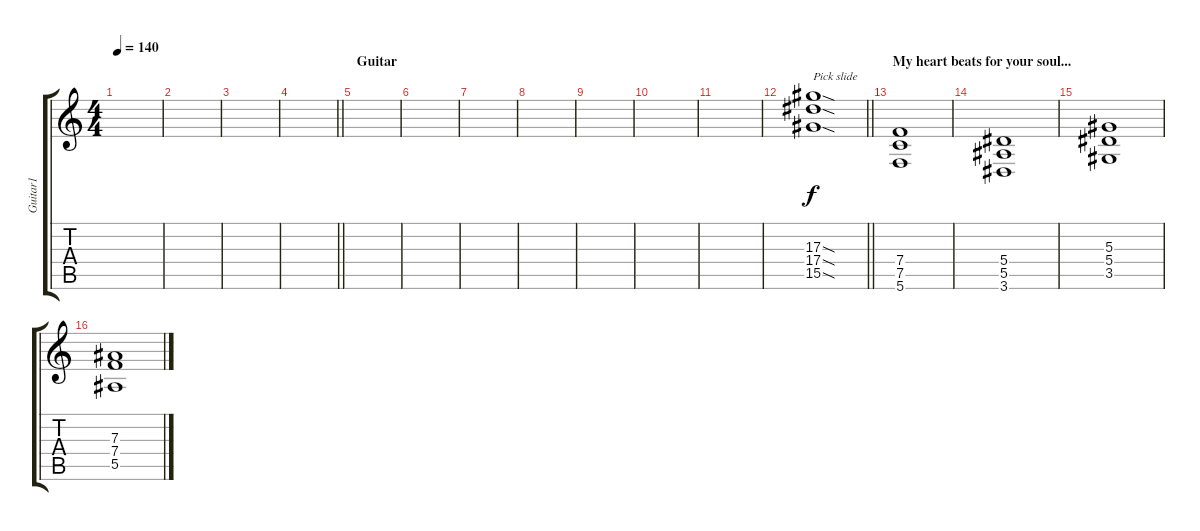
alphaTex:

\track ("Guitar1" "Guitar1") {instrument distortionguitar}
\staff {score tabs}
\tuning (C4 G3 Eb3 Bb2 F2 C2) {hide}
\ts (4 4)
\tempo 140
\clef g2
\ks c
|
|
|
\barLineRight lightlight
|
\section ("" "Guitar")
|
|
|
|
|
|
|
\barLineRight lightlight
(17.3{sod} 17.4{sod} 15.5{sod}).1{txt "Pick slide"} |
\section ("" "My heart beats for your soul...")
(7.4 7.5 5.6).1 |
(5.4 5.5 3.6).1 |
(5.3 5.4 3.5).1 |
(7.3 7.4 5.5).1
